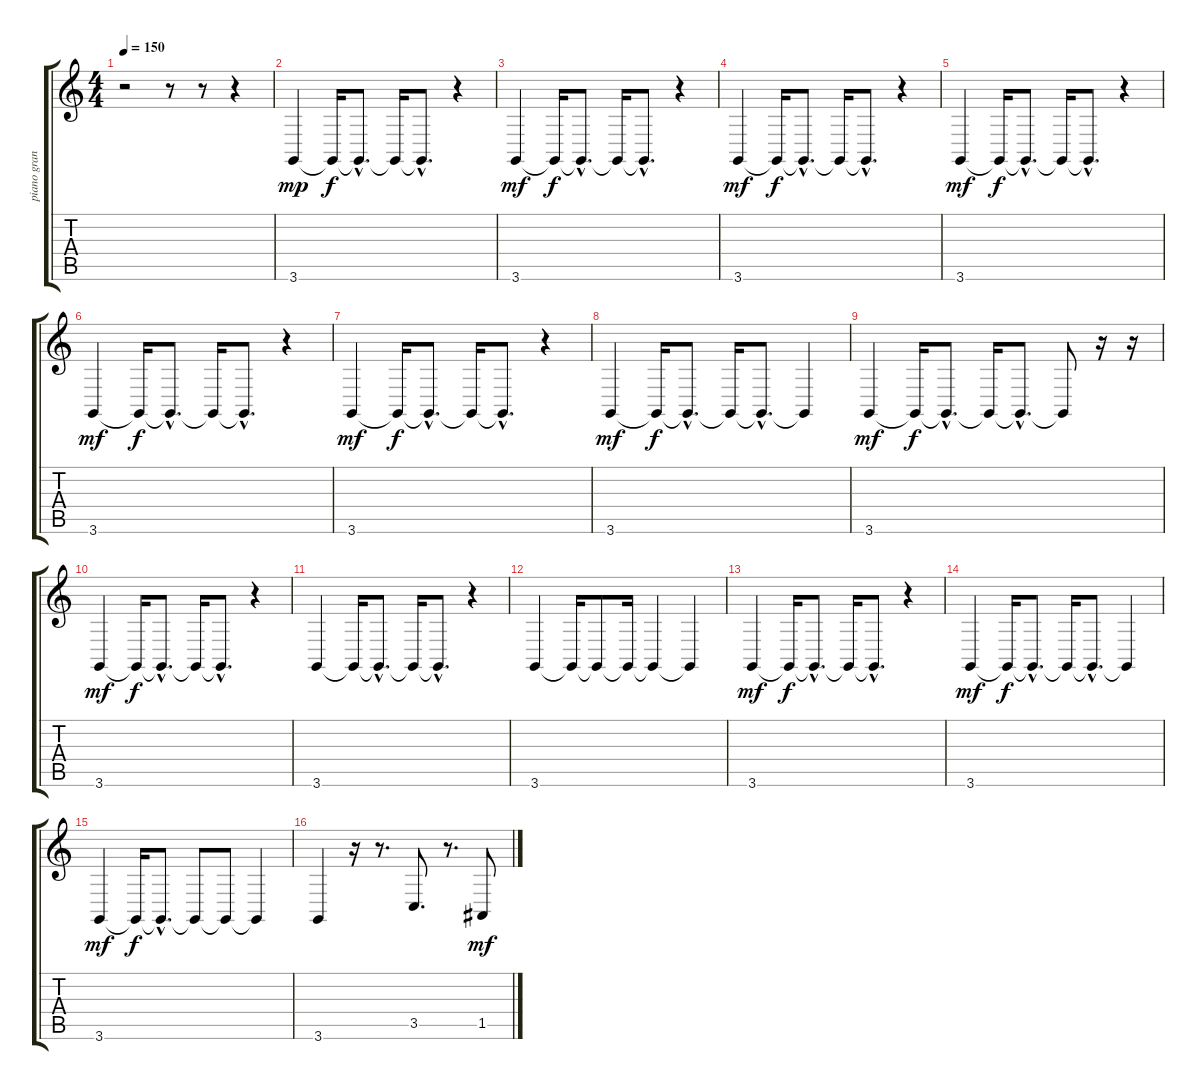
\track ("piano grand" "piano gran") {instrument acousticgrandpiano}
\staff {score tabs}
\tuning (E4 B3 G3 D3 A2 E2) {hide}
\ts (4 4)
\tempo 150
\clef g2
\ks c
r.2{dy mp instrument acousticgrandpiano} r.8 r.8 r.4 |
3.6.4 3.6{t}.16{dy f} 3.6{hac t}.8{d} 3.6{t}.16 3.6{hac t}.8{d} r.4 |
3.6.4{dy mf} 3.6{t}.16{dy f} 3.6{hac t}.8{d} 3.6{t}.16 3.6{hac t}.8{d} r.4 |
3.6.4{dy mf} 3.6{t}.16{dy f} 3.6{hac t}.8{d} 3.6{t}.16 3.6{hac t}.8{d} r.4 |
3.6.4{dy mf} 3.6{t}.16{dy f} 3.6{hac t}.8{d} 3.6{t}.16 3.6{hac t}.8{d} r.4 |
3.6.4{dy mf} 3.6{t}.16{dy f} 3.6{hac t}.8{d} 3.6{t}.16 3.6{hac t}.8{d} r.4 |
3.6.4{dy mf} 3.6{t}.16{dy f} 3.6{hac t}.8{d} 3.6{t}.16 3.6{hac t}.8{d} r.4 |
3.6.4{dy mf} 3.6{t}.16{dy f} 3.6{hac t}.8{d} 3.6{t}.16 3.6{hac t}.8{d} 3.6{t}.4 |
3.6.4{dy mf} 3.6{t}.16{dy f} 3.6{hac t}.8{d} 3.6{t}.16 3.6{hac t}.8{d} 3.6{t}.8 r.16 r.16 |
3.6.4{dy mf} 3.6{t}.16{dy f} 3.6{hac t}.8{d} 3.6{t}.16 3.6{hac t}.8{d} r.4 |
3.6.4 3.6{t}.16 3.6{hac t}.8{d} 3.6{t}.16 3.6{hac t}.8{d} r.4 |
3.6.4 3.6{t}.16 3.6{t}.8 3.6{t}.16 3.6{t}.4 3.6{t}.4 |
3.6.4{dy mf} 3.6{t}.16{dy f} 3.6{hac t}.8{d} 3.6{t}.16 3.6{hac t}.8{d} r.4 |
3.6.4{dy mf} 3.6{t}.16{dy f} 3.6{hac t}.8{d} 3.6{t}.16 3.6{hac t}.8{d} 3.6{t}.4 |
3.6.4{dy mf} 3.6{t}.16{dy f} 3.6{hac t}.8{d} 3.6{t}.8 3.6{t}.8 3.6{t}.4 |
3.6.4 r.16 r.8{d} 3.5.8{d} r.8{d} 1.5.8{dy mf}
